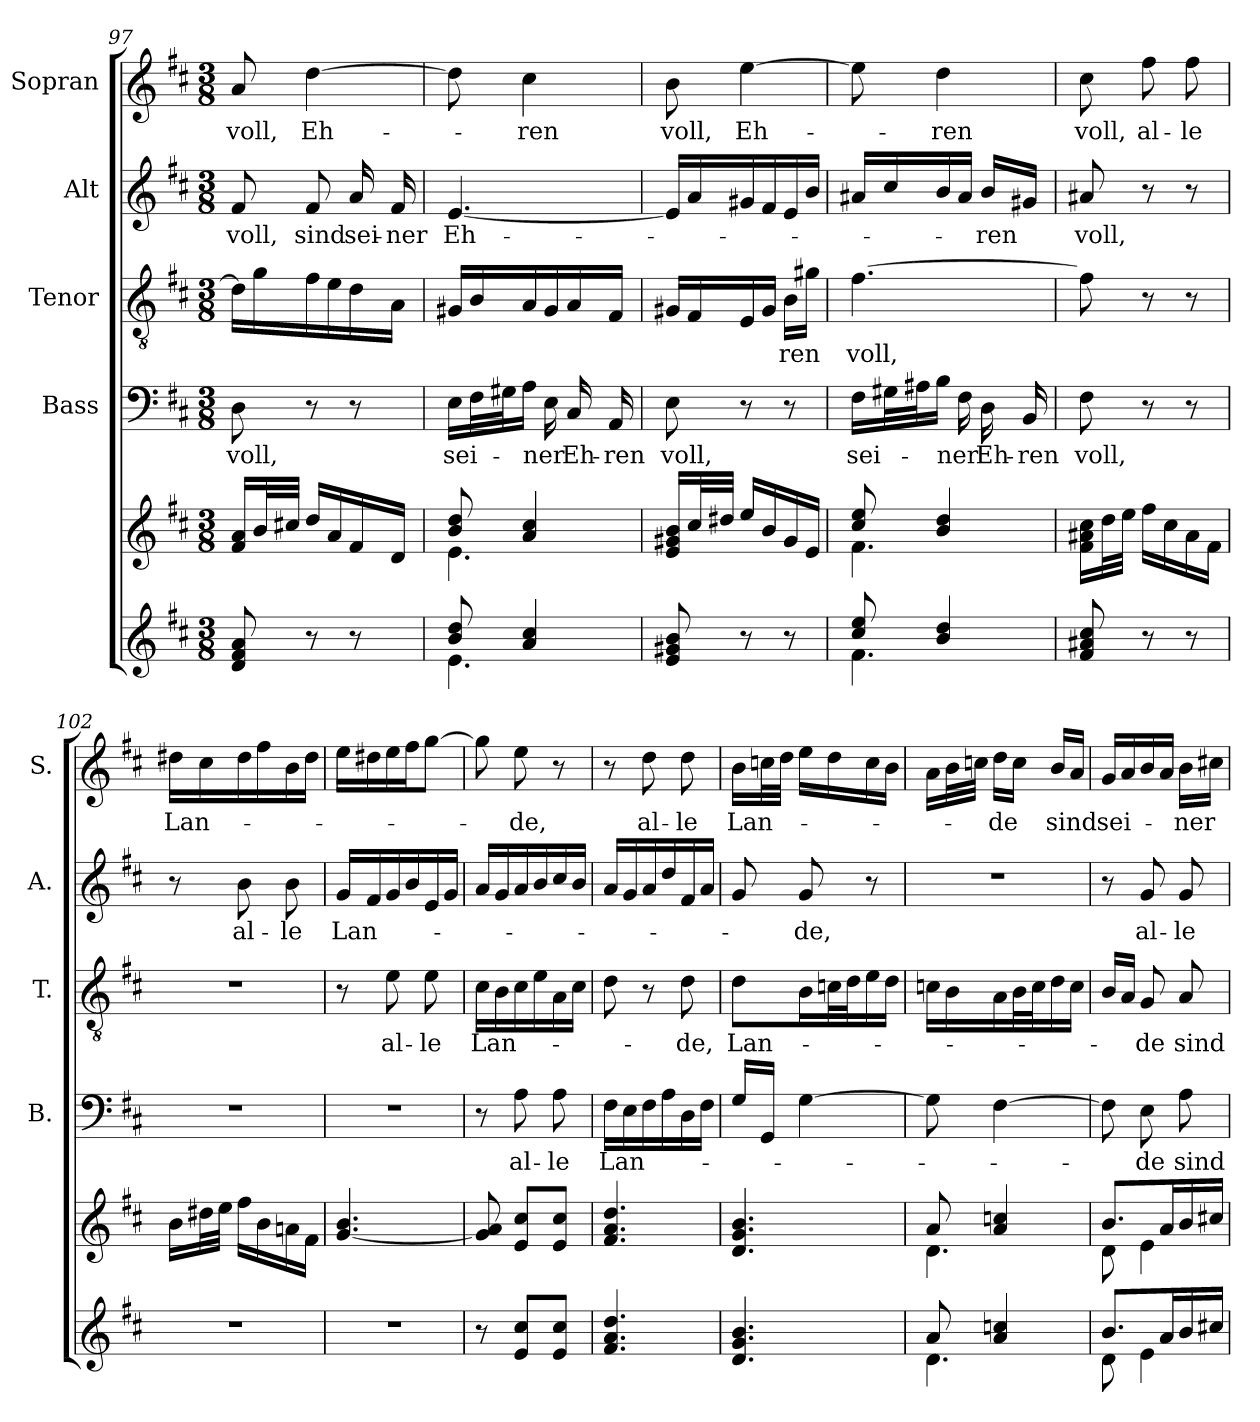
**kern	**kern	**kern	**text	**kern	**text	**kern	**text	**kern	**text
*part5	*part5	*part4	*part4	*part3	*part3	*part2	*part2	*part1	*part1
*staff6	*staff5	*staff4	*staff4	*staff3	*staff3	*staff2	*staff2	*staff1	*staff1
*	*	*I"Bass	*	*I"Tenor	*	*I"Alt	*	*I"Sopran	*
*	*	*I'B.	*	*I'T.	*	*I'A.	*	*I'S.	*
*clefG2	*clefG2	*clefF4	*	*clefGv2	*	*clefG2	*	*clefG2	*
*k[f#c#]	*k[f#c#]	*k[f#c#]	*	*k[f#c#]	*	*k[f#c#]	*	*k[f#c#]	*
*D:	*D:	*D:	*	*D:	*	*D:	*	*D:	*
*M3/8	*M3/8	*M3/8	*	*M3/8	*	*M3/8	*	*M3/8	*
=97	=97	=97	=97	=97	=97	=97	=97	=97	=97
!	!	!	!LO:LY:b	!	!	!	!LO:LY:b	!	!LO:LY:b
8d/ 8f#/ 8a/	16f#/ 16a/LL	8D\	voll,	16d\LL]	.	8f#/	voll,	8a/	voll,
.	32b/L	.	.	16g\	.	.	.	.	.
.	32cc#X/JJJ	.	.	.	.	.	.	.	.
!	!	!	!	!	!	!	!LO:LY:b	!	!LO:LY:b
8r	16dd/LL	8r	.	16f#\	.	8f#/	sind	[4dd\	Eh-
.	16a/	.	.	16e\	.	.	.	.	.
!	!	!	!	!	!	!	!LO:LY:b	!	!
8r	16f#/	8r	.	16d\	.	16a/	sei-	.	.
!	!	!	!	!	!	!	!LO:LY:b	!	!
.	16d/JJ	.	.	16A\JJ	.	16f#/	-ner	.	.
!!LO:PB:g=z
=98	=98	=98	=98	=98	=98	=98	=98	=98	=98
*^	*^	*	*	*	*	*	*	*	*
!	!	!	!	!	!LO:LY:b	!	!	!	!LO:LY:b	!	!
8b/ 8dd/	4.e\	8b/ 8dd/	4.e\	16E\LL	sei-	16G#X/LL	.	[4.e/	Eh-	8dd\]	.
.	.	.	.	32F#\L	.	16B/	.	.	.	.	.
.	.	.	.	32G#X\J	.	.	.	.	.	.	.
!	!	!	!	!	!	!	!	!	!	!	!LO:LY:b
4a/ 4cc#/	.	4a/ 4cc#/	.	16A\JJ	.	16A/	.	.	.	4cc#\	-ren
!	!	!	!	!	!LO:LY:b	!	!	!	!	!	!
.	.	.	.	16E\	-ner	16G#/	.	.	.	.	.
!	!	!	!	!	!LO:LY:b	!	!	!	!	!	!
.	.	.	.	16C#/	Eh-	16A/	.	.	.	.	.
!	!	!	!	!	!LO:LY:b	!	!	!	!	!	!
.	.	.	.	16AA/	-ren	16F#/JJ	.	.	.	.	.
*v	*v	*	*	*	*	*	*	*	*	*	*
*	*v	*v	*	*	*	*	*	*	*	*
=99	=99	=99	=99	=99	=99	=99	=99	=99	=99
!	!	!	!LO:LY:b	!	!	!	!	!	!LO:LY:b
8e/ 8g#X/ 8b/	16e/ 16g#X/ 16b/LL	8E\	voll,	16G#X/LL	.	16e/LL]	.	8b\	voll,
.	32cc#/L	.	.	16F#/	.	16a/	.	.	.
.	32dd#X/JJJ	.	.	.	.	.	.	.	.
!	!	!	!	!	!	!	!	!	!LO:LY:b
8r	16ee/LL	8r	.	16E/	.	16g#X/	.	[4ee\	Eh-
.	16b/	.	.	16G#/JJ	.	16f#/	.	.	.
!	!	!	!	!	!LO:LY:b	!	!	!	!
8r	16g#/	8r	.	16B\LL	-ren	16e/	.	.	.
.	16e/JJ	.	.	16g#X\JJ	.	16b/JJ	.	.	.
=100	=100	=100	=100	=100	=100	=100	=100	=100	=100
*^	*^	*	*	*	*	*	*	*	*
!	!	!	!	!	!LO:LY:b	!	!LO:LY:b	!	!	!	!
8cc#/ 8ee/	4.f#\	8cc#/ 8ee/	4.f#\	16F#\LL	sei-	[4.f#\	voll,	16a#X/LL	.	8ee\]	.
.	.	.	.	32G#X\L	.	.	.	16cc#/	.	.	.
.	.	.	.	32A#X\J	.	.	.	.	.	.	.
!	!	!	!	!	!	!	!	!	!	!	!LO:LY:b
4b/ 4dd/	.	4b/ 4dd/	.	16B\JJ	.	.	.	16b/	.	4dd\	-ren
!	!	!	!	!	!LO:LY:b	!	!	!	!	!	!
.	.	.	.	16F#\	-ner	.	.	16a#/JJ	.	.	.
!	!	!	!	!	!LO:LY:b	!	!	!	!LO:LY:b	!	!
.	.	.	.	16D\	Eh-	.	.	16b/LL	-ren	.	.
!	!	!	!	!	!LO:LY:b	!	!	!	!	!	!
.	.	.	.	16BB/	-ren	.	.	16g#X/JJ	.	.	.
*v	*v	*	*	*	*	*	*	*	*	*	*
*	*v	*v	*	*	*	*	*	*	*	*
=101	=101	=101	=101	=101	=101	=101	=101	=101	=101
!	!	!	!LO:LY:b	!	!	!	!LO:LY:b	!	!LO:LY:b
8f#/ 8a#X/ 8cc#/	16f#\ 16a#X\ 16cc#\LL	8F#\	voll,	8f#\]	.	8a#X/	voll,	8cc#\	voll,
.	32dd\L	.	.	.	.	.	.	.	.
.	32ee\JJJ	.	.	.	.	.	.	.	.
!	!	!	!	!	!	!	!	!	!LO:LY:b
8r	16ff#\LL	8r	.	8r	.	8r	.	8ff#\	al-
.	16cc#\	.	.	.	.	.	.	.	.
!	!	!	!	!	!	!	!	!	!LO:LY:b
8r	16a#\	8r	.	8r	.	8r	.	8ff#\	-le
.	16f#\JJ	.	.	.	.	.	.	.	.
=102	=102	=102	=102	=102	=102	=102	=102	=102	=102
!	!	!	!	!	!	!	!	!	!LO:LY:b
4.r	16b\LL	4.r	.	4.r	.	8r	.	16dd#X\LL	Lan-
.	32dd#X\L	.	.	.	.	.	.	16cc#\	.
.	32ee\JJJ	.	.	.	.	.	.	.	.
!	!	!	!	!	!	!	!LO:LY:b	!	!
.	16ff#\LL	.	.	.	.	8b\	al-	16dd#\	.
.	16b\	.	.	.	.	.	.	16ff#\	.
!	!	!	!	!	!	!	!LO:LY:b	!	!
.	16an\	.	.	.	.	8b\	-le	16b\	.
.	16f#\JJ	.	.	.	.	.	.	16dd#\JJ	.
=103	=103	=103	=103	=103	=103	=103	=103	=103	=103
!	!	!	!	!	!	!	!LO:LY:b	!	!
4.r	[4.g/ 4.b/	4.r	.	8r	.	16g/LL	Lan-	16ee\LL	.
.	.	.	.	.	.	16f#/	.	16dd#X\	.
!	!	!	!	!	!LO:LY:b	!	!	!	!
.	.	.	.	8e\	al-	16g/	.	16ee\	.
.	.	.	.	.	.	16b/	.	16ff#\J	.
!	!	!	!	!	!LO:LY:b	!	!	!	!
.	.	.	.	8e\	-le	16e/	.	[8gg\J	.
.	.	.	.	.	.	16g/JJ	.	.	.
!!LO:LB:g=z
=104	=104	=104	=104	=104	=104	=104	=104	=104	=104
!	!	!	!	!	!LO:LY:b	!	!	!	!
8r	8g/] 8a/	8r	.	16c#\LL	Lan-	16a/LL	.	8gg\]	.
.	.	.	.	16B\	.	16g/	.	.	.
!	!	!	!LO:LY:b	!	!	!	!	!	!LO:LY:b
8e/ 8cc#/L	8e/ 8cc#/L	8A\	al-	16c#\	.	16a/	.	8ee\	-de,
.	.	.	.	16e\	.	16b/	.	.	.
!	!	!	!LO:LY:b	!	!	!	!	!	!
8e/ 8cc#/J	8e/ 8cc#/J	8A\	-le	16A\	.	16cc#/	.	8r	.
.	.	.	.	16c#\JJ	.	16b/JJ	.	.	.
=105	=105	=105	=105	=105	=105	=105	=105	=105	=105
!	!	!	!LO:LY:b	!	!	!	!	!	!
4.f#/ 4.a/ 4.dd/	4.f#/ 4.a/ 4.dd/	16F#\LL	Lan-	8d\	.	16a/LL	.	8r	.
.	.	16E\	.	.	.	16g/	.	.	.
!	!	!	!	!	!	!	!	!	!LO:LY:b
.	.	16F#\	.	8r	.	16a/	.	8dd\	al-
.	.	16A\	.	.	.	16dd/	.	.	.
!	!	!	!	!	!LO:LY:b	!	!	!	!LO:LY:b
.	.	16D\	.	8d\	-de,	16f#/	.	8dd\	-le
.	.	16F#\JJ	.	.	.	16a/JJ	.	.	.
=106	=106	=106	=106	=106	=106	=106	=106	=106	=106
!	!	!	!	!	!LO:LY:b	!	!	!	!LO:LY:b
4.d/ 4.g/ 4.b/	4.d/ 4.g/ 4.b/	16G/LL	.	8d\L	Lan-	8g/	.	16b\LL	Lan-
.	.	16GG/JJ	.	.	.	.	.	32ccn\L	.
.	.	.	.	.	.	.	.	32dd\JJJ	.
!	!	!	!	!	!	!	!LO:LY:b	!	!
.	.	[4G\	.	16B\L	.	8g/	-de,	16ee\LL	.
.	.	.	.	32cn\L	.	.	.	16dd\	.
.	.	.	.	32d\J	.	.	.	.	.
.	.	.	.	16e\	.	8r	.	16cc\	.
.	.	.	.	16d\JJ	.	.	.	16b\JJ	.
=107	=107	=107	=107	=107	=107	=107	=107	=107	=107
*^	*^	*	*	*	*	*	*	*	*
8a/	4.d\	8a/	4.d\	8G\]	.	16cn\LL	.	4.r	.	16a\LL	.
.	.	.	.	.	.	16B\	.	.	.	32b\L	.
.	.	.	.	.	.	.	.	.	.	32ccn\JJJ	.
!	!	!	!	!	!	!	!	!	!	!	!LO:LY:b
4a/ 4ccn/	.	4a/ 4ccn/	.	[4F#\	.	16A\	.	.	.	16dd\LL	-de
.	.	.	.	.	.	32B\L	.	.	.	16cc\JJ	.
.	.	.	.	.	.	32c\J	.	.	.	.	.
!	!	!	!	!	!	!	!	!	!	!	!LO:LY:b
.	.	.	.	.	.	16d\	.	.	.	16b/LL	sind
.	.	.	.	.	.	16c\JJ	.	.	.	16a/JJ	.
=108	=108	=108	=108	=108	=108	=108	=108	=108	=108	=108	=108
!	!	!	!	!	!	!	!	!	!	!	!LO:LY:b
8.b/L	8d\	8.b/L	8d\	8F#\]	.	16B/LL	.	8r	.	16g/LL	sei-
.	.	.	.	.	.	16A/JJ	.	.	.	16a/	.
!	!	!	!	!	!LO:LY:b	!	!LO:LY:b	!	!LO:LY:b	!	!
.	4e\	.	4e\	8E\	-de	8G/	-de	8g/	al-	16b/	.
16a/L	.	16a/L	.	.	.	.	.	.	.	16a/JJ	.
!	!	!	!	!	!LO:LY:b	!	!LO:LY:b	!	!LO:LY:b	!	!LO:LY:b
16b/	.	16b/	.	8A\	sind	8A/	sind	8g/	-le	16b\LL	-ner
16cc#X/JJ	.	16cc#X/JJ	.	.	.	.	.	.	.	16cc#X\JJ	.
*v	*v	*	*	*	*	*	*	*	*	*	*
*	*v	*v	*	*	*	*	*	*	*	*
=	=	=	=	=	=	=	=	=	=
*-	*-	*-	*-	*-	*-	*-	*-	*-	*-
